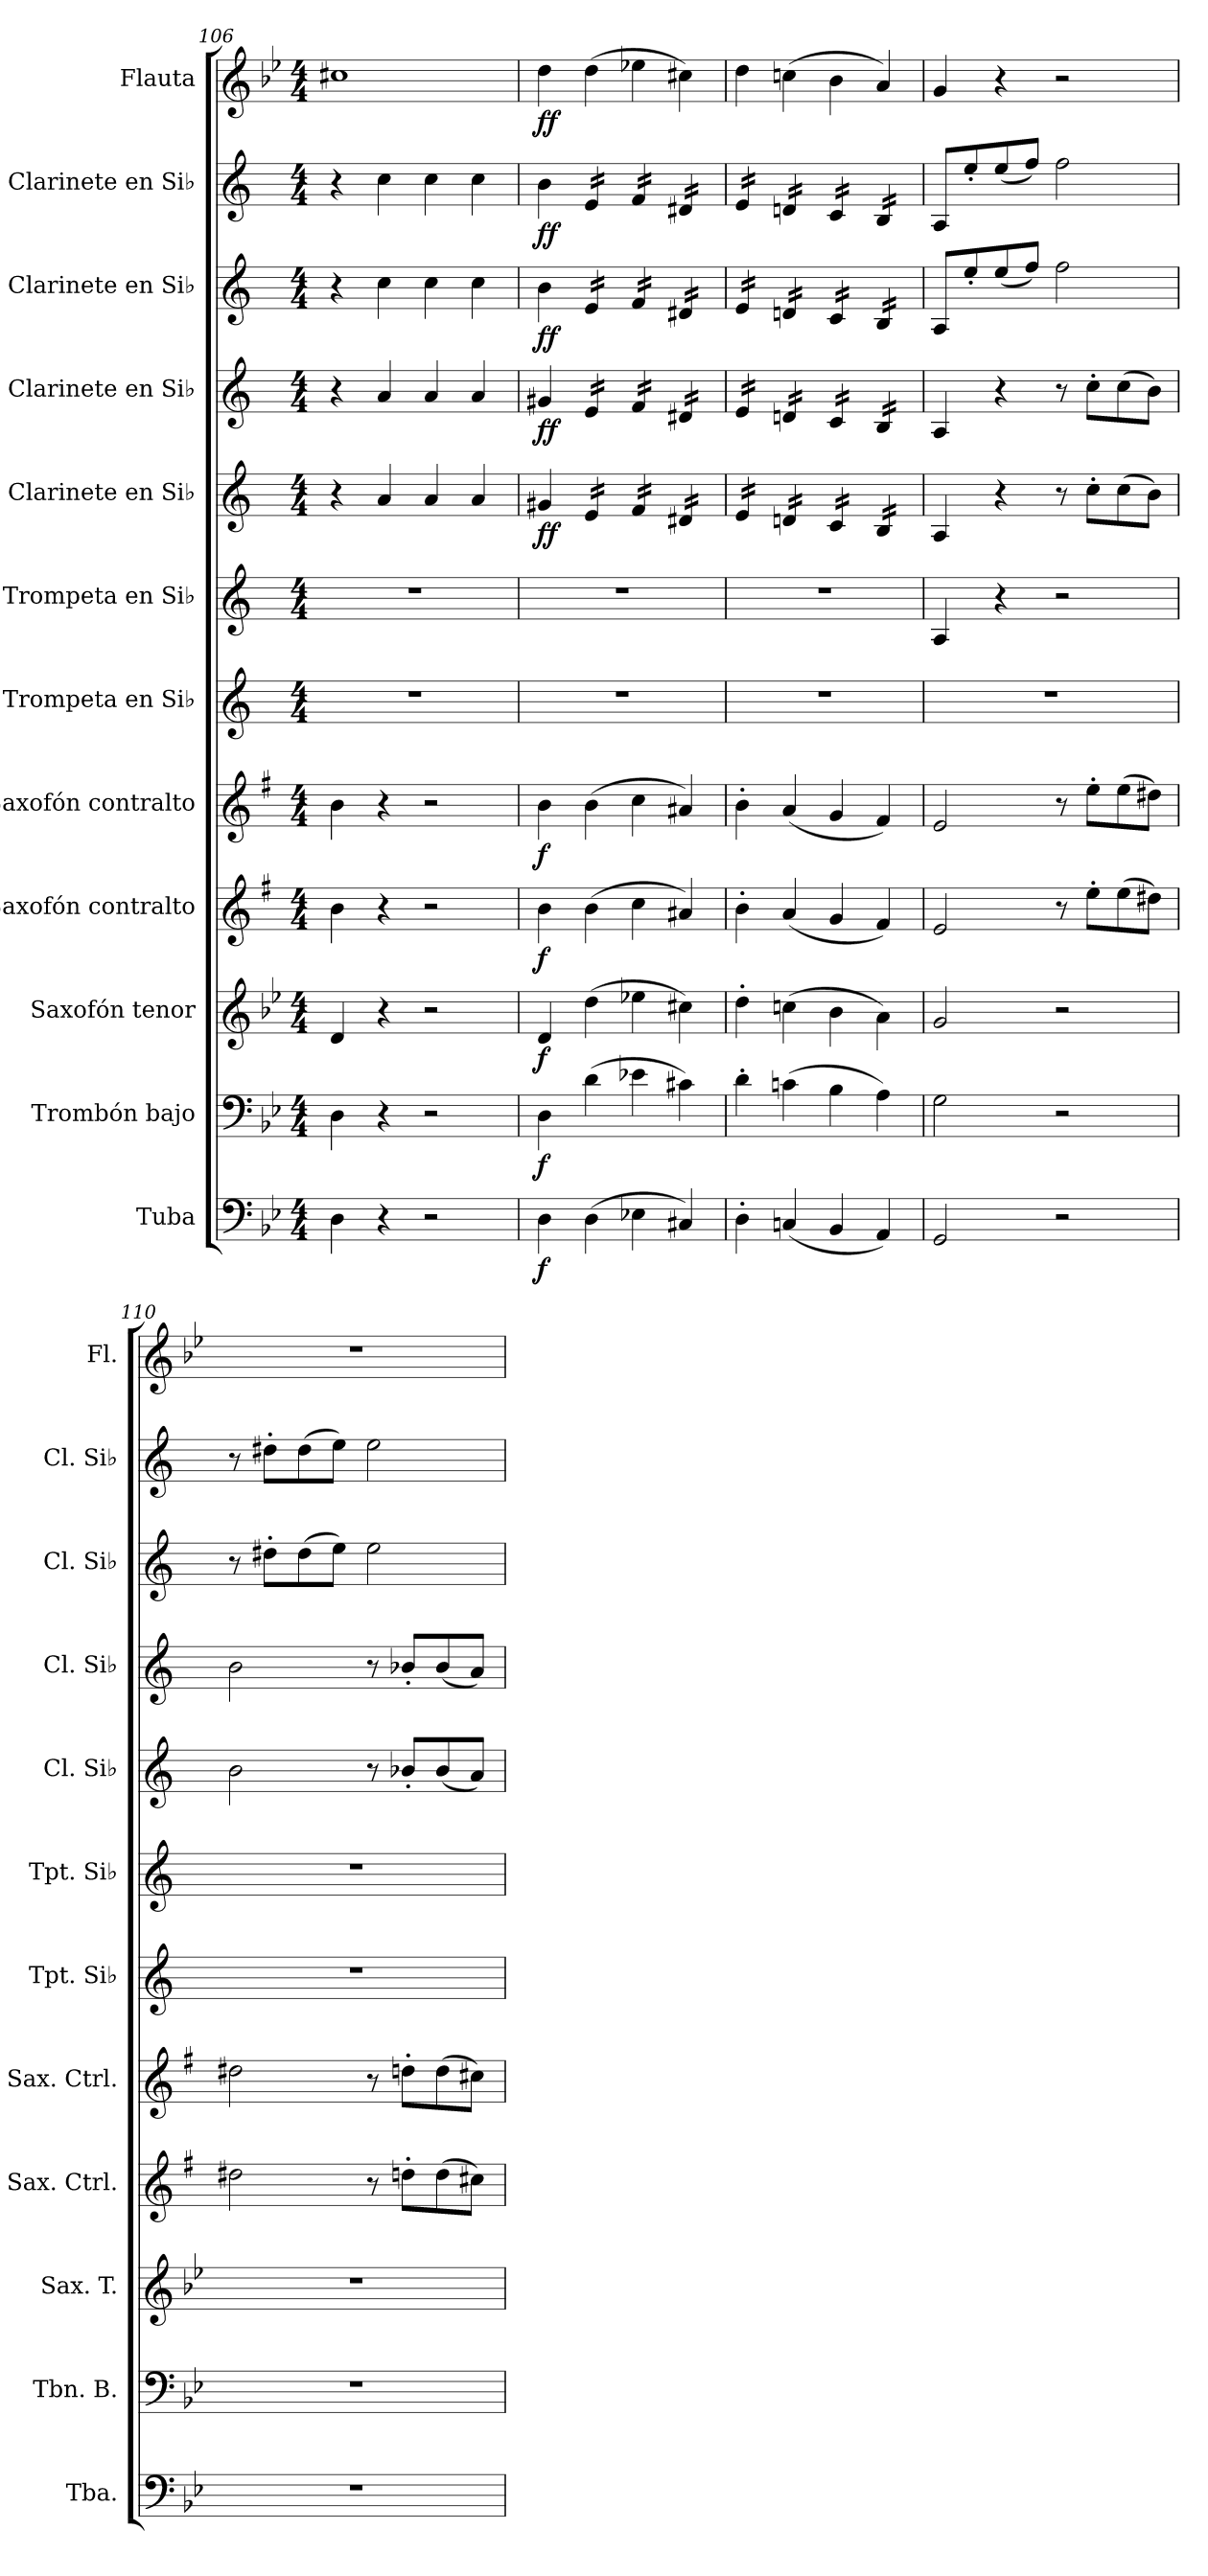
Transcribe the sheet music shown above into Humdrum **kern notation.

**kern	**dynam	**kern	**dynam	**kern	**dynam	**kern	**dynam	**kern	**dynam	**kern	**kern	**kern	**dynam	**kern	**dynam	**kern	**dynam	**kern	**dynam	**kern	**dynam
*part12	*part12	*part11	*part11	*part10	*part10	*part9	*part9	*part8	*part8	*part7	*part6	*part5	*part5	*part4	*part4	*part3	*part3	*part2	*part2	*part1	*part1
*staff12	*staff12	*staff11	*staff11	*staff10	*staff10	*staff9	*staff9	*staff8	*staff8	*staff7	*staff6	*staff5	*staff5	*staff4	*staff4	*staff3	*staff3	*staff2	*staff2	*staff1	*staff1
*I"Tuba	*	*I"Trombón bajo	*	*I"Saxofón tenor	*	*I"Saxofón contralto	*	*I"Saxofón contralto	*	*I"Trompeta en Si♭	*I"Trompeta en Si♭	*I"Clarinete en Si♭	*	*I"Clarinete en Si♭	*	*I"Clarinete en Si♭	*	*I"Clarinete en Si♭	*	*I"Flauta	*
*I'Tba.	*	*I'Tbn. B.	*	*I'Sax. T.	*	*I'Sax. Ctrl.	*	*I'Sax. Ctrl.	*	*I'Tpt. Si♭	*I'Tpt. Si♭	*I'Cl. Si♭	*	*I'Cl. Si♭	*	*I'Cl. Si♭	*	*I'Cl. Si♭	*	*I'Fl.	*
*clefF4	*	*clefF4	*	*clefG2	*	*clefG2	*	*clefG2	*	*clefG2	*clefG2	*clefG2	*	*clefG2	*	*clefG2	*	*clefG2	*	*clefG2	*
*	*	*	*	*ITrd8c14	*	*ITrd5c9	*	*ITrd5c9	*	*ITrd1c2	*ITrd1c2	*ITrd1c2	*	*ITrd1c2	*	*ITrd1c2	*	*ITrd1c2	*	*	*
*k[b-e-]	*	*k[b-e-]	*	*k[b-e-]	*	*k[b-e-]	*	*k[b-e-]	*	*k[b-e-]	*k[b-e-]	*k[b-e-]	*	*k[b-e-]	*	*k[b-e-]	*	*k[b-e-]	*	*k[b-e-]	*
*M4/4	*	*M4/4	*	*M4/4	*	*M4/4	*	*M4/4	*	*M4/4	*M4/4	*M4/4	*	*M4/4	*	*M4/4	*	*M4/4	*	*M4/4	*
=106	=106	=106	=106	=106	=106	=106	=106	=106	=106	=106	=106	=106	=106	=106	=106	=106	=106	=106	=106	=106	=106
4D\	.	4D\	.	4D/	.	4d\	.	4d\	.	1r	1r	4r	.	4r	.	4r	.	4r	.	1cc#X	.
4r	.	4r	.	4r	.	4r	.	4r	.	.	.	4g/	.	4g/	.	4b-\	.	4b-\	.	.	.
2r	.	2r	.	2r	.	2r	.	2r	.	.	.	4g/	.	4g/	.	4b-\	.	4b-\	.	.	.
.	.	.	.	.	.	.	.	.	.	.	.	4g/	.	4g/	.	4b-\	.	4b-\	.	.	.
=107	=107	=107	=107	=107	=107	=107	=107	=107	=107	=107	=107	=107	=107	=107	=107	=107	=107	=107	=107	=107	=107
!	!LO:DY:b	!	!LO:DY:b	!	!LO:DY:b	!	!LO:DY:b	!	!LO:DY:b	!	!	!	!LO:DY:b	!	!LO:DY:b	!	!LO:DY:b	!	!LO:DY:b	!	!LO:DY:b
4D\	f	4D\	f	4D/	f	4d\	f	4d\	f	1r	1r	4f#X/	ff	4f#X/	ff	4a\	ff	4a\	ff	4dd\	ff
*	*	*	*	*	*	*	*	*	*	*	*	*tremolo	*	*	*	*	*	*	*	*	*
*	*	*	*	*	*	*	*	*	*	*	*	*	*	*tremolo	*	*	*	*	*	*	*
*	*	*	*	*	*	*	*	*	*	*	*	*	*	*	*	*tremolo	*	*	*	*	*
*	*	*	*	*	*	*	*	*	*	*	*	*	*	*	*	*	*	*tremolo	*	*	*
(>4D\	.	(>4d\	.	(>4d\	.	(>4d\	.	(>4d\	.	.	.	16d/LL	.	16d/LL	.	16d/LL	.	16d/LL	.	(>4dd\	.
.	.	.	.	.	.	.	.	.	.	.	.	16d/	.	16d/	.	16d/	.	16d/	.	.	.
.	.	.	.	.	.	.	.	.	.	.	.	16d/	.	16d/	.	16d/	.	16d/	.	.	.
.	.	.	.	.	.	.	.	.	.	.	.	16d/JJ	.	16d/JJ	.	16d/JJ	.	16d/JJ	.	.	.
4E-X\	.	4e-X\	.	4e-X\	.	4e-\	.	4e-\	.	.	.	16e-/LL	.	16e-/LL	.	16e-/LL	.	16e-/LL	.	4ee-X\	.
.	.	.	.	.	.	.	.	.	.	.	.	16e-/	.	16e-/	.	16e-/	.	16e-/	.	.	.
.	.	.	.	.	.	.	.	.	.	.	.	16e-/	.	16e-/	.	16e-/	.	16e-/	.	.	.
.	.	.	.	.	.	.	.	.	.	.	.	16e-/JJ	.	16e-/JJ	.	16e-/JJ	.	16e-/JJ	.	.	.
4C#X/)	.	4c#X\)	.	4c#X\)	.	4c#X/)	.	4c#X/)	.	.	.	16c#X/LL	.	16c#X/LL	.	16c#X/LL	.	16c#X/LL	.	4cc#X\)	.
.	.	.	.	.	.	.	.	.	.	.	.	16c#X/	.	16c#X/	.	16c#X/	.	16c#X/	.	.	.
.	.	.	.	.	.	.	.	.	.	.	.	16c#X/	.	16c#X/	.	16c#X/	.	16c#X/	.	.	.
.	.	.	.	.	.	.	.	.	.	.	.	16c#X/JJ	.	16c#X/JJ	.	16c#X/JJ	.	16c#X/JJ	.	.	.
!!LO:PB:g=z
=108	=108	=108	=108	=108	=108	=108	=108	=108	=108	=108	=108	=108	=108	=108	=108	=108	=108	=108	=108	=108	=108
4D'\	.	4d'\	.	4d'\	.	4d'\	.	4d'\	.	1r	1r	16d/LL	.	16d/LL	.	16d/LL	.	16d/LL	.	4dd\	.
.	.	.	.	.	.	.	.	.	.	.	.	16d/	.	16d/	.	16d/	.	16d/	.	.	.
.	.	.	.	.	.	.	.	.	.	.	.	16d/	.	16d/	.	16d/	.	16d/	.	.	.
.	.	.	.	.	.	.	.	.	.	.	.	16d/JJ	.	16d/JJ	.	16d/JJ	.	16d/JJ	.	.	.
(<4Cn/	.	(>4cn\	.	(>4cn\	.	(<4c/	.	(<4c/	.	.	.	16cn/LL	.	16cn/LL	.	16cn/LL	.	16cn/LL	.	(>4ccn\	.
.	.	.	.	.	.	.	.	.	.	.	.	16cn/	.	16cn/	.	16cn/	.	16cn/	.	.	.
.	.	.	.	.	.	.	.	.	.	.	.	16cn/	.	16cn/	.	16cn/	.	16cn/	.	.	.
.	.	.	.	.	.	.	.	.	.	.	.	16cn/JJ	.	16cn/JJ	.	16cn/JJ	.	16cn/JJ	.	.	.
4BB-/	.	4B-\	.	4B-\	.	4B-/	.	4B-/	.	.	.	16B-/LL	.	16B-/LL	.	16B-/LL	.	16B-/LL	.	4b-\	.
.	.	.	.	.	.	.	.	.	.	.	.	16B-/	.	16B-/	.	16B-/	.	16B-/	.	.	.
.	.	.	.	.	.	.	.	.	.	.	.	16B-/	.	16B-/	.	16B-/	.	16B-/	.	.	.
.	.	.	.	.	.	.	.	.	.	.	.	16B-/JJ	.	16B-/JJ	.	16B-/JJ	.	16B-/JJ	.	.	.
4AA/)	.	4A\)	.	4A\)	.	4A/)	.	4A/)	.	.	.	16A/LL	.	16A/LL	.	16A/LL	.	16A/LL	.	4a/)	.
.	.	.	.	.	.	.	.	.	.	.	.	16A/	.	16A/	.	16A/	.	16A/	.	.	.
.	.	.	.	.	.	.	.	.	.	.	.	16A/	.	16A/	.	16A/	.	16A/	.	.	.
.	.	.	.	.	.	.	.	.	.	.	.	16A/JJ	.	16A/JJ	.	16A/JJ	.	16A/JJ	.	.	.
*	*	*	*	*	*	*	*	*	*	*	*	*	*	*	*	*	*	*Xtremolo	*	*	*
*	*	*	*	*	*	*	*	*	*	*	*	*	*	*	*	*Xtremolo	*	*	*	*	*
*	*	*	*	*	*	*	*	*	*	*	*	*	*	*Xtremolo	*	*	*	*	*	*	*
*	*	*	*	*	*	*	*	*	*	*	*	*Xtremolo	*	*	*	*	*	*	*	*	*
=109	=109	=109	=109	=109	=109	=109	=109	=109	=109	=109	=109	=109	=109	=109	=109	=109	=109	=109	=109	=109	=109
2GG/	.	2G\	.	2G/	.	2G/	.	2G/	.	1r	4G/	4G/	.	4G/	.	8G/L	.	8G/L	.	4g/	.
.	.	.	.	.	.	.	.	.	.	.	.	.	.	.	.	8dd'/	.	8dd'/	.	.	.
.	.	.	.	.	.	.	.	.	.	.	4r	4r	.	4r	.	(<8dd/	.	(<8dd/	.	4r	.
.	.	.	.	.	.	.	.	.	.	.	.	.	.	.	.	8ee-/J)	.	8ee-/J)	.	.	.
2r	.	2r	.	2r	.	8r	.	8r	.	.	2r	8r	.	8r	.	2ee-\	.	2ee-\	.	2r	.
.	.	.	.	.	.	8g'\L	.	8g'\L	.	.	.	8b-'\L	.	8b-'\L	.	.	.	.	.	.	.
.	.	.	.	.	.	(>8g\	.	(>8g\	.	.	.	(>8b-\	.	(>8b-\	.	.	.	.	.	.	.
.	.	.	.	.	.	8f#X\J)	.	8f#X\J)	.	.	.	8a\J)	.	8a\J)	.	.	.	.	.	.	.
=110	=110	=110	=110	=110	=110	=110	=110	=110	=110	=110	=110	=110	=110	=110	=110	=110	=110	=110	=110	=110	=110
1r	.	1r	.	1r	.	2f#X\	.	2f#X\	.	1r	1r	2a\	.	2a\	.	8r	.	8r	.	1r	.
.	.	.	.	.	.	.	.	.	.	.	.	.	.	.	.	8cc#X'\L	.	8cc#X'\L	.	.	.
.	.	.	.	.	.	.	.	.	.	.	.	.	.	.	.	(>8cc#\	.	(>8cc#\	.	.	.
.	.	.	.	.	.	.	.	.	.	.	.	.	.	.	.	8dd\J)	.	8dd\J)	.	.	.
.	.	.	.	.	.	8r	.	8r	.	.	.	8r	.	8r	.	2dd\	.	2dd\	.	.	.
.	.	.	.	.	.	8fn'\L	.	8fn'\L	.	.	.	8a-X'/L	.	8a-X'/L	.	.	.	.	.	.	.
.	.	.	.	.	.	(>8f\	.	(>8f\	.	.	.	(<8a-/	.	(<8a-/	.	.	.	.	.	.	.
.	.	.	.	.	.	8en\J)	.	8en\J)	.	.	.	8g/J)	.	8g/J)	.	.	.	.	.	.	.
=	=	=	=	=	=	=	=	=	=	=	=	=	=	=	=	=	=	=	=	=	=
*-	*-	*-	*-	*-	*-	*-	*-	*-	*-	*-	*-	*-	*-	*-	*-	*-	*-	*-	*-	*-	*-
